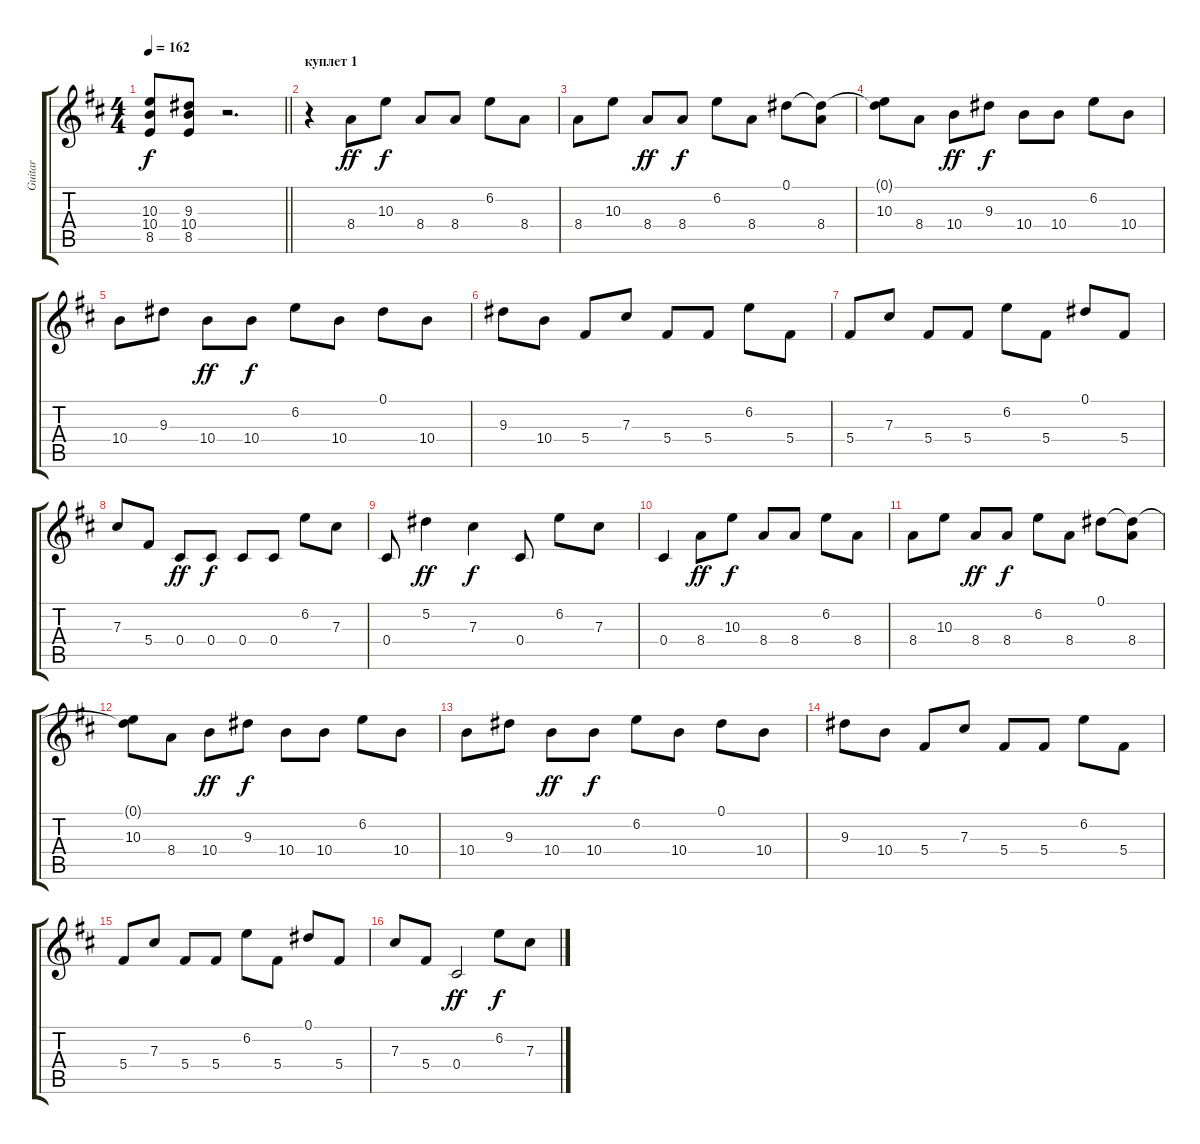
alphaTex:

\track ("Guitar" "Guitar") {instrument acousticguitarsteel}
\staff {score tabs}
\tuning (Eb4 Bb3 Gb3 Db3 Ab2 Db2) {hide}
\ts (4 4)
\tempo 162
\clef g2
\barLineRight lightlight
\ks bminor
(10.3 10.4 8.5).8{dy f} (9.3 10.4 8.5).8 r.2{d} |
\section ("" "куплет 1")
r.4 8.4.8{dy ff} 10.3.8{dy f} 8.4.8 8.4.8 6.2.8 8.4.8 |
8.4.8 10.3.8 8.4.8{dy ff} 8.4.8{dy f} 6.2.8 8.4.8 0.1.8 (0.1{t} 8.4).8 |
(0.1{t} 10.3).8 8.4.8 10.4.8{dy ff} 9.3.8{dy f} 10.4.8 10.4.8 6.2.8 10.4.8 |
10.4.8 9.3.8 10.4.8{dy ff} 10.4.8{dy f} 6.2.8 10.4.8 0.1.8 10.4.8 |
9.3.8 10.4.8 5.4.8 7.3.8 5.4.8 5.4.8 6.2.8 5.4.8 |
5.4.8 7.3.8 5.4.8 5.4.8 6.2.8 5.4.8 0.1.8 5.4.8 |
7.3.8 5.4.8 0.4.8{dy ff} 0.4.8{dy f} 0.4.8 0.4.8 6.2.8 7.3.8 |
0.4.8 5.2.4{dy ff} 7.3.4{dy f} 0.4.8 6.2.8 7.3.8 |
0.4.4 8.4.8{dy ff} 10.3.8{dy f} 8.4.8 8.4.8 6.2.8 8.4.8 |
8.4.8 10.3.8 8.4.8{dy ff} 8.4.8{dy f} 6.2.8 8.4.8 0.1.8 (0.1{t} 8.4).8 |
(0.1{t} 10.3).8 8.4.8 10.4.8{dy ff} 9.3.8{dy f} 10.4.8 10.4.8 6.2.8 10.4.8 |
10.4.8 9.3.8 10.4.8{dy ff} 10.4.8{dy f} 6.2.8 10.4.8 0.1.8 10.4.8 |
9.3.8 10.4.8 5.4.8 7.3.8 5.4.8 5.4.8 6.2.8 5.4.8 |
5.4.8 7.3.8 5.4.8 5.4.8 6.2.8 5.4.8 0.1.8 5.4.8 |
7.3.8 5.4.8 0.4.2{dy ff} 6.2.8{dy f} 7.3.8
